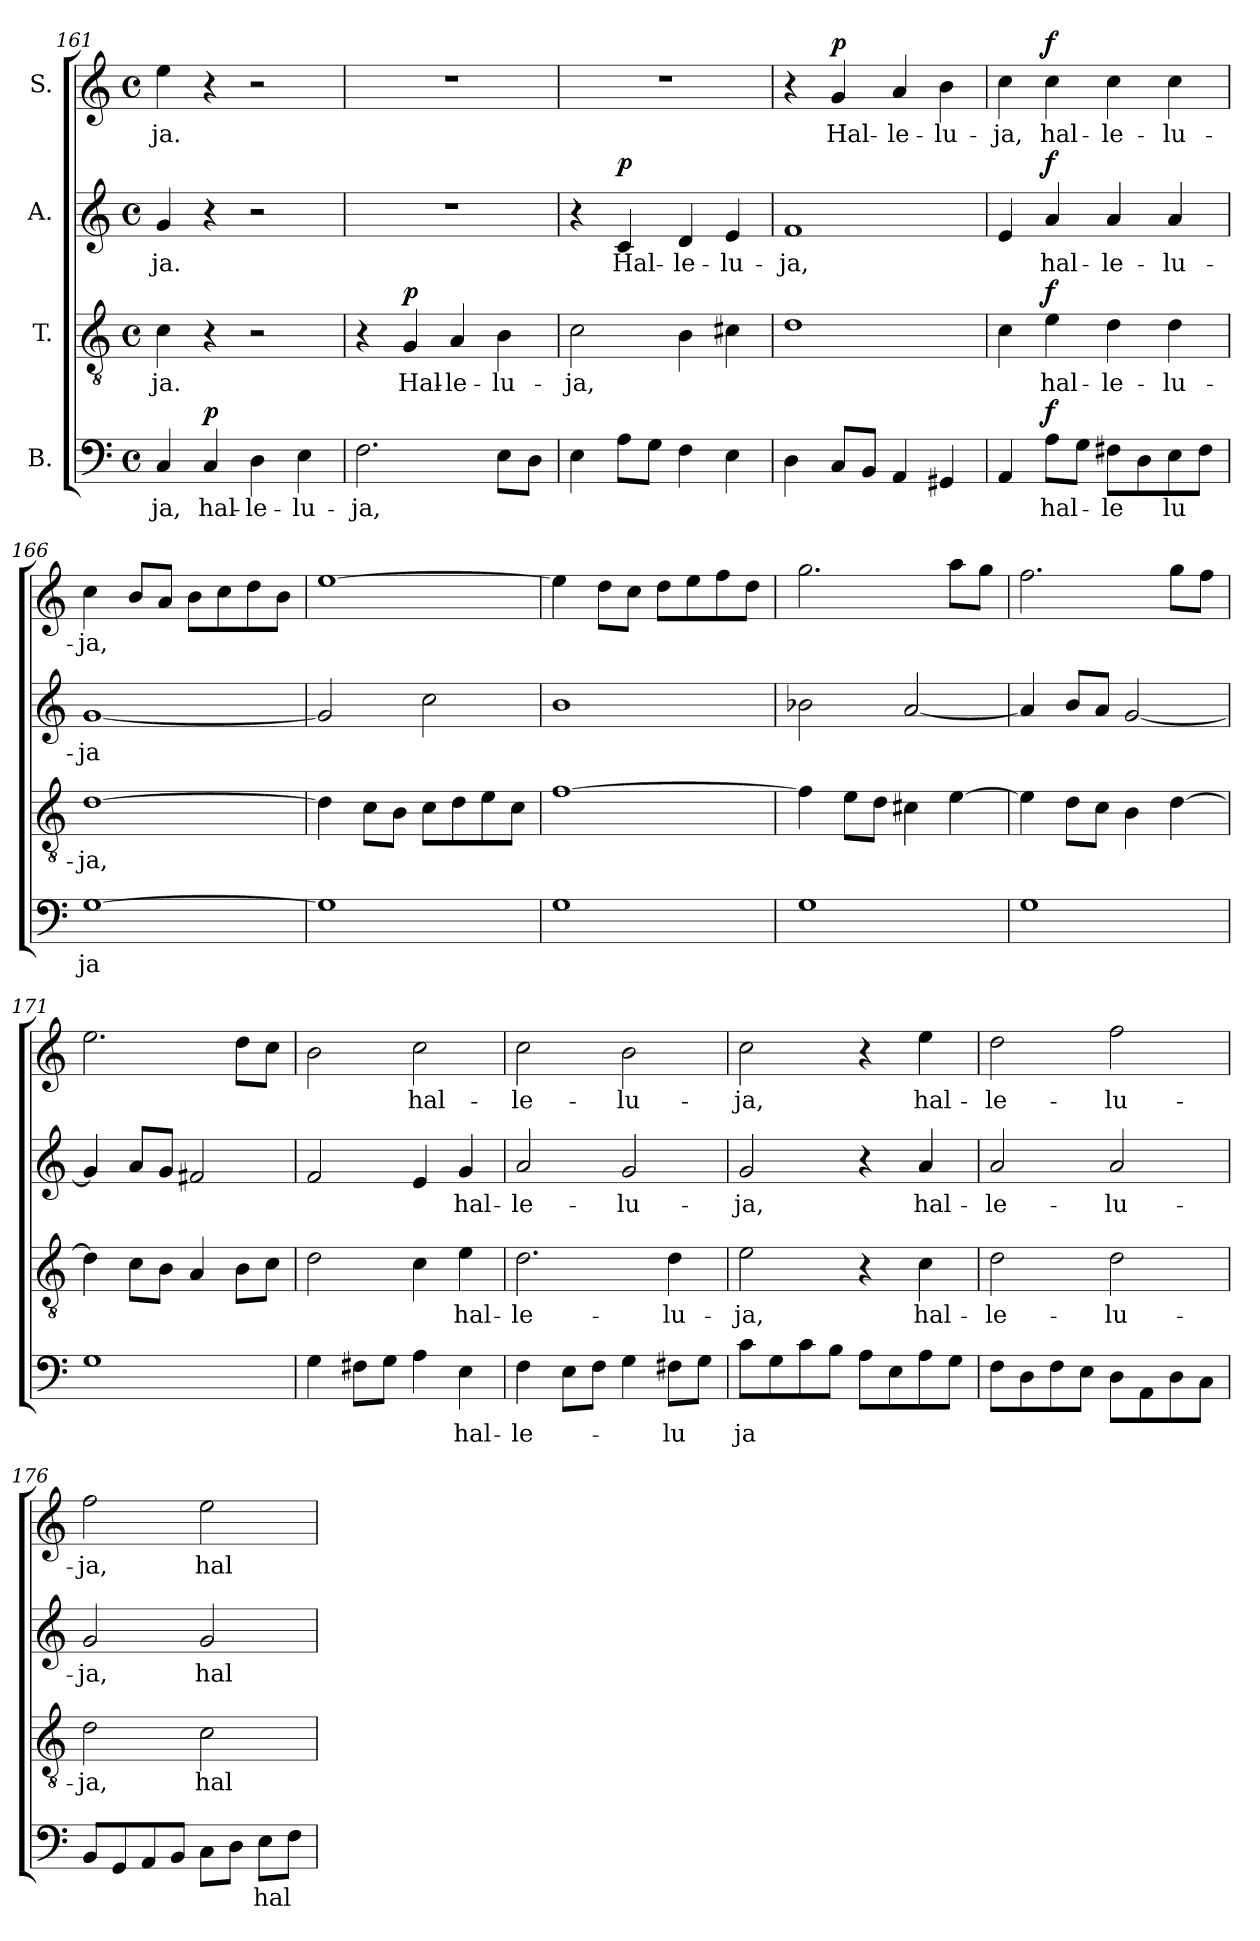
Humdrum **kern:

**kern	**text	**dynam	**kern	**text	**dynam	**kern	**text	**dynam	**kern	**text	**dynam
*part4	*part4	*part4	*part3	*part3	*part3	*part2	*part2	*part2	*part1	*part1	*part1
*staff4	*staff4	*staff4	*staff3	*staff3	*staff3	*staff2	*staff2	*staff2	*staff1	*staff1	*staff1
*I"B.	*	*	*I"T.	*	*	*I"A.	*	*	*I"S.	*	*
!!LO:PB:g=z
*clefF4	*	*	*clefGv2	*	*	*clefG2	*	*	*clefG2	*	*
*k[]	*	*	*k[]	*	*	*k[]	*	*	*k[]	*	*
*M4/4	*	*	*M4/4	*	*	*M4/4	*	*	*M4/4	*	*
*met(c)	*	*	*met(c)	*	*	*met(c)	*	*	*met(c)	*	*
=161	=161	=161	=161	=161	=161	=161	=161	=161	=161	=161	=161
!	!LO:LY:b	!	!	!LO:LY:b	!	!	!LO:LY:b	!	!	!LO:LY:b	!
4C/	-ja,	.	4c\	-ja.	.	4g/	-ja.	.	4ee\	-ja.	.
!	!LO:LY:b	!LO:DY:b	!	!	!	!	!	!	!	!	!
4C/	hal-	p	4r	.	.	4r	.	.	4r	.	.
!	!LO:LY:b	!	!	!	!	!	!	!	!	!	!
4D\	-le-	.	2r	.	.	2r	.	.	2r	.	.
!	!LO:LY:b	!	!	!	!	!	!	!	!	!	!
4E\	-lu-	.	.	.	.	.	.	.	.	.	.
=162	=162	=162	=162	=162	=162	=162	=162	=162	=162	=162	=162
!	!LO:LY:b	!	!	!	!	!	!	!	!	!	!
2.F\	-ja,	.	4r	.	.	1r	.	.	1r	.	.
!	!	!	!	!LO:LY:b	!LO:DY:b	!	!	!	!	!	!
.	.	.	4G/	Hal-	p	.	.	.	.	.	.
!	!	!	!	!LO:LY:b	!	!	!	!	!	!	!
.	.	.	4A/	-le-	.	.	.	.	.	.	.
!	!	!	!	!LO:LY:b	!	!	!	!	!	!	!
8E\L	.	.	4B\	-lu-	.	.	.	.	.	.	.
8D\J	.	.	.	.	.	.	.	.	.	.	.
=163	=163	=163	=163	=163	=163	=163	=163	=163	=163	=163	=163
!	!	!	!	!LO:LY:b	!	!	!	!	!	!	!
4E\	.	.	2c\	-ja,	.	4r	.	.	1r	.	.
!	!	!	!	!	!	!	!LO:LY:b	!LO:DY:b	!	!	!
8A\L	.	.	.	.	.	4c/	Hal-	p	.	.	.
8G\J	.	.	.	.	.	.	.	.	.	.	.
!	!	!	!	!	!	!	!LO:LY:b	!	!	!	!
4F\	.	.	4B\	.	.	4d/	-le-	.	.	.	.
!	!	!	!	!	!	!	!LO:LY:b	!	!	!	!
4E\	.	.	4c#X\	.	.	4e/	-lu-	.	.	.	.
=164	=164	=164	=164	=164	=164	=164	=164	=164	=164	=164	=164
!	!	!	!	!	!	!	!LO:LY:b	!	!	!	!
4D\	.	.	1d	.	.	1f	-ja,	.	4r	.	.
!	!	!	!	!	!	!	!	!	!	!LO:LY:b	!LO:DY:b
8C/L	.	.	.	.	.	.	.	.	4g/	Hal-	p
8BB/J	.	.	.	.	.	.	.	.	.	.	.
!	!	!	!	!	!	!	!	!	!	!LO:LY:b	!
4AA/	.	.	.	.	.	.	.	.	4a/	-le-	.
!	!	!	!	!	!	!	!	!	!	!LO:LY:b	!
4GG#X/	.	.	.	.	.	.	.	.	4b\	-lu-	.
=165	=165	=165	=165	=165	=165	=165	=165	=165	=165	=165	=165
!	!	!	!	!	!	!	!	!	!	!LO:LY:b	!
4AA/	.	.	4c\	.	.	4e/	.	.	4cc\	-ja,	.
!	!LO:LY:b	!LO:DY:b	!	!LO:LY:b	!LO:DY:b	!	!LO:LY:b	!LO:DY:b	!	!LO:LY:b	!LO:DY:b
8A\L	hal-	f	4e\	hal-	f	4a/	hal-	f	4cc\	hal-	f
8G\J	.	.	.	.	.	.	.	.	.	.	.
!	!LO:LY:b	!	!	!LO:LY:b	!	!	!LO:LY:b	!	!	!LO:LY:b	!
8F#X\L	-le	.	4d\	-le-	.	4a/	-le-	.	4cc\	-le-	.
8D\	.	.	.	.	.	.	.	.	.	.	.
!	!LO:LY:b	!	!	!LO:LY:b	!	!	!LO:LY:b	!	!	!LO:LY:b	!
8E\	lu	.	4d\	-lu-	.	4a/	-lu-	.	4cc\	-lu-	.
8F#\J	.	.	.	.	.	.	.	.	.	.	.
!!LO:LB:g=z
=166	=166	=166	=166	=166	=166	=166	=166	=166	=166	=166	=166
!	!LO:LY:b	!	!	!LO:LY:b	!	!	!LO:LY:b	!	!	!LO:LY:b	!
[1G	ja	.	[1d	-ja,	.	[1g	-ja	.	4cc\	-ja,	.
.	.	.	.	.	.	.	.	.	8b/L	.	.
.	.	.	.	.	.	.	.	.	8a/J	.	.
.	.	.	.	.	.	.	.	.	8b\L	.	.
.	.	.	.	.	.	.	.	.	8cc\	.	.
.	.	.	.	.	.	.	.	.	8dd\	.	.
.	.	.	.	.	.	.	.	.	8b\J	.	.
=167	=167	=167	=167	=167	=167	=167	=167	=167	=167	=167	=167
1G]	.	.	4d\]	.	.	2g/]	.	.	[1ee	.	.
.	.	.	8c\L	.	.	.	.	.	.	.	.
.	.	.	8B\J	.	.	.	.	.	.	.	.
.	.	.	8c\L	.	.	2cc\	.	.	.	.	.
.	.	.	8d\	.	.	.	.	.	.	.	.
.	.	.	8e\	.	.	.	.	.	.	.	.
.	.	.	8c\J	.	.	.	.	.	.	.	.
=168	=168	=168	=168	=168	=168	=168	=168	=168	=168	=168	=168
1G	.	.	[1f	.	.	1b	.	.	4ee\]	.	.
.	.	.	.	.	.	.	.	.	8dd\L	.	.
.	.	.	.	.	.	.	.	.	8cc\J	.	.
.	.	.	.	.	.	.	.	.	8dd\L	.	.
.	.	.	.	.	.	.	.	.	8ee\	.	.
.	.	.	.	.	.	.	.	.	8ff\	.	.
.	.	.	.	.	.	.	.	.	8dd\J	.	.
=169	=169	=169	=169	=169	=169	=169	=169	=169	=169	=169	=169
1G	.	.	4f\]	.	.	2b-X\	.	.	2.gg\	.	.
.	.	.	8e\L	.	.	.	.	.	.	.	.
.	.	.	8d\J	.	.	.	.	.	.	.	.
.	.	.	4c#X\	.	.	[2a/	.	.	.	.	.
.	.	.	[4e\	.	.	.	.	.	8aa\L	.	.
.	.	.	.	.	.	.	.	.	8gg\J	.	.
!!LO:LB:g=z
=170	=170	=170	=170	=170	=170	=170	=170	=170	=170	=170	=170
1G	.	.	4e\]	.	.	4a/]	.	.	2.ff\	.	.
.	.	.	8d\L	.	.	8b/L	.	.	.	.	.
.	.	.	8c\J	.	.	8a/J	.	.	.	.	.
.	.	.	4B\	.	.	[2g/	.	.	.	.	.
.	.	.	[4d\	.	.	.	.	.	8gg\L	.	.
.	.	.	.	.	.	.	.	.	8ff\J	.	.
=171	=171	=171	=171	=171	=171	=171	=171	=171	=171	=171	=171
1G	.	.	4d\]	.	.	4g/]	.	.	2.ee\	.	.
.	.	.	8c\L	.	.	8a/L	.	.	.	.	.
.	.	.	8B\J	.	.	8g/J	.	.	.	.	.
.	.	.	4A/	.	.	2f#X/	.	.	.	.	.
.	.	.	8B\L	.	.	.	.	.	8dd\L	.	.
.	.	.	8c\J	.	.	.	.	.	8cc\J	.	.
=172	=172	=172	=172	=172	=172	=172	=172	=172	=172	=172	=172
4G\	.	.	2d\	.	.	2f/	.	.	2b\	.	.
8F#X\L	.	.	.	.	.	.	.	.	.	.	.
8G\J	.	.	.	.	.	.	.	.	.	.	.
!	!	!	!	!	!	!	!	!	!	!LO:LY:b	!
4A\	.	.	4c\	.	.	4e/	.	.	2cc\	hal-	.
!	!LO:LY:b	!	!	!LO:LY:b	!	!	!LO:LY:b	!	!	!	!
4E\	hal-	.	4e\	hal-	.	4g/	hal-	.	.	.	.
=173	=173	=173	=173	=173	=173	=173	=173	=173	=173	=173	=173
!	!LO:LY:b	!	!	!LO:LY:b	!	!	!LO:LY:b	!	!	!LO:LY:b	!
4F\	-le-	.	2.d\	-le-	.	2a/	-le-	.	2cc\	-le-	.
8E\L	.	.	.	.	.	.	.	.	.	.	.
8F\J	.	.	.	.	.	.	.	.	.	.	.
!	!	!	!	!	!	!	!LO:LY:b	!	!	!LO:LY:b	!
4G\	.	.	.	.	.	2g/	-lu-	.	2b\	-lu-	.
!	!LO:LY:b	!	!	!LO:LY:b	!	!	!	!	!	!	!
8F#X\L	-lu	.	4d\	-lu-	.	.	.	.	.	.	.
8G\J	.	.	.	.	.	.	.	.	.	.	.
=174	=174	=174	=174	=174	=174	=174	=174	=174	=174	=174	=174
!	!LO:LY:b	!	!	!LO:LY:b	!	!	!LO:LY:b	!	!	!LO:LY:b	!
8c\L	ja	.	2e\	-ja,	.	2g/	-ja,	.	2cc\	-ja,	.
8G\	.	.	.	.	.	.	.	.	.	.	.
8c\	.	.	.	.	.	.	.	.	.	.	.
8B\J	.	.	.	.	.	.	.	.	.	.	.
8A\L	.	.	4r	.	.	4r	.	.	4r	.	.
8E\	.	.	.	.	.	.	.	.	.	.	.
!	!	!	!	!LO:LY:b	!	!	!LO:LY:b	!	!	!LO:LY:b	!
8A\	.	.	4c\	hal-	.	4a/	hal-	.	4ee\	hal-	.
8G\J	.	.	.	.	.	.	.	.	.	.	.
!!LO:PB:g=z
=175	=175	=175	=175	=175	=175	=175	=175	=175	=175	=175	=175
!	!	!	!	!LO:LY:b	!	!	!LO:LY:b	!	!	!LO:LY:b	!
8F\L	.	.	2d\	-le-	.	2a/	-le-	.	2dd\	-le-	.
8D\	.	.	.	.	.	.	.	.	.	.	.
8F\	.	.	.	.	.	.	.	.	.	.	.
8E\J	.	.	.	.	.	.	.	.	.	.	.
!	!	!	!	!LO:LY:b	!	!	!LO:LY:b	!	!	!LO:LY:b	!
8D\L	.	.	2d\	-lu-	.	2a/	-lu-	.	2ff\	-lu-	.
8AA\	.	.	.	.	.	.	.	.	.	.	.
8D\	.	.	.	.	.	.	.	.	.	.	.
8C\J	.	.	.	.	.	.	.	.	.	.	.
=176	=176	=176	=176	=176	=176	=176	=176	=176	=176	=176	=176
!	!	!	!	!LO:LY:b	!	!	!LO:LY:b	!	!	!LO:LY:b	!
8BB/L	.	.	2d\	-ja,	.	2g/	-ja,	.	2ff\	-ja,	.
8GG/	.	.	.	.	.	.	.	.	.	.	.
8AA/	.	.	.	.	.	.	.	.	.	.	.
8BB/J	.	.	.	.	.	.	.	.	.	.	.
!	!	!	!	!LO:LY:b	!	!	!LO:LY:b	!	!	!LO:LY:b	!
8C\L	.	.	2c\	hal-	.	2g/	hal-	.	2ee\	hal-	.
8D\J	.	.	.	.	.	.	.	.	.	.	.
!	!LO:LY:b	!	!	!	!	!	!	!	!	!	!
8E\L	hal	.	.	.	.	.	.	.	.	.	.
8F\J	.	.	.	.	.	.	.	.	.	.	.
=	=	=	=	=	=	=	=	=	=	=	=
*-	*-	*-	*-	*-	*-	*-	*-	*-	*-	*-	*-
